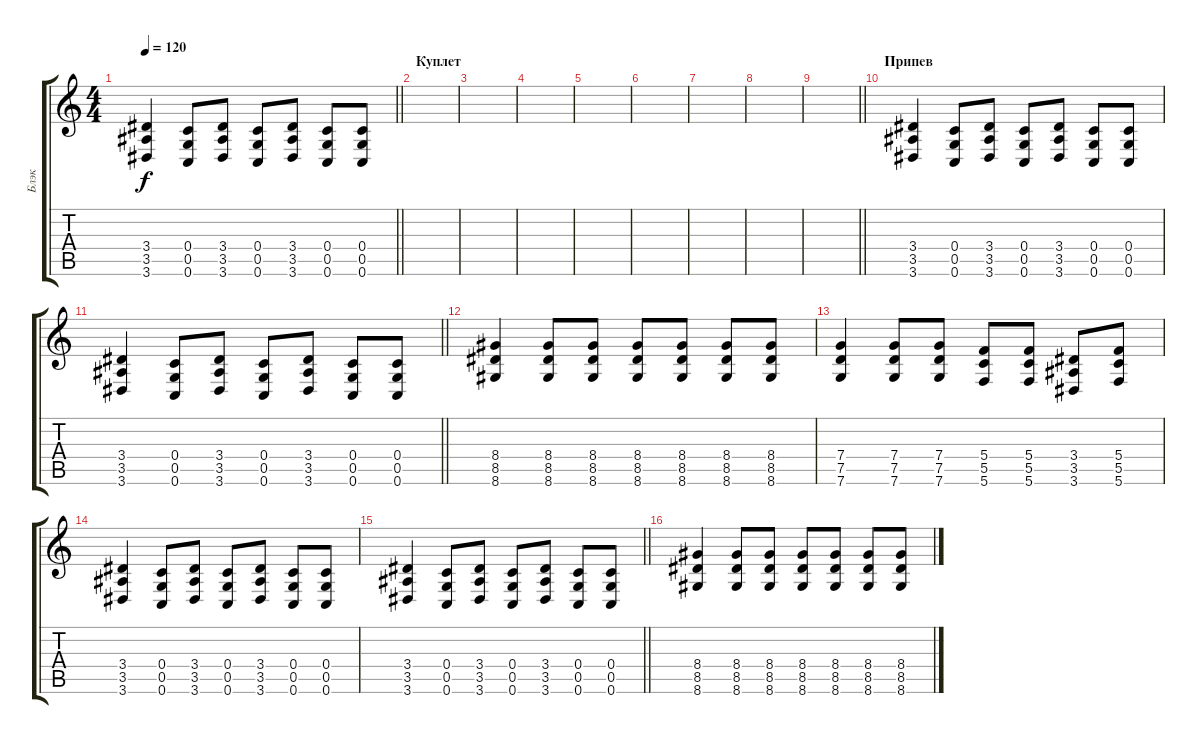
\track ("Блэк" "Блэк") {instrument distortionguitar}
\staff {score tabs}
\tuning (D4 A3 F3 C3 G2 C2) {hide}
\ts (4 4)
\tempo 120
\clef g2
\barLineRight lightlight
\ks c
(3.4 3.5 3.6).4{dy f} (0.4 0.5 0.6).8 (3.4 3.5 3.6).8 (0.4 0.5 0.6).8 (3.4 3.5 3.6).8 (0.4 0.5 0.6).8 (0.4 0.5 0.6).8 |
\section ("" "Куплет ")
|
|
|
|
|
|
|
\barLineRight lightlight
|
\section ("" "Припев")
(3.4 3.5 3.6).4 (0.4 0.5 0.6).8 (3.4 3.5 3.6).8 (0.4 0.5 0.6).8 (3.4 3.5 3.6).8 (0.4 0.5 0.6).8 (0.4 0.5 0.6).8 |
\barLineRight lightlight
(3.4 3.5 3.6).4 (0.4 0.5 0.6).8 (3.4 3.5 3.6).8 (0.4 0.5 0.6).8 (3.4 3.5 3.6).8 (0.4 0.5 0.6).8 (0.4 0.5 0.6).8 |
(8.4 8.5 8.6).4 (8.4 8.5 8.6).8 (8.4 8.5 8.6).8 (8.4 8.5 8.6).8 (8.4 8.5 8.6).8 (8.4 8.5 8.6).8 (8.4 8.5 8.6).8 |
(7.4 7.5 7.6).4 (7.4 7.5 7.6).8 (7.4 7.5 7.6).8 (5.4 5.5 5.6).8 (5.4 5.5 5.6).8 (3.4 3.5 3.6).8 (5.4 5.5 5.6).8 |
(3.4 3.5 3.6).4 (0.4 0.5 0.6).8 (3.4 3.5 3.6).8 (0.4 0.5 0.6).8 (3.4 3.5 3.6).8 (0.4 0.5 0.6).8 (0.4 0.5 0.6).8 |
\barLineRight lightlight
(3.4 3.5 3.6).4 (0.4 0.5 0.6).8 (3.4 3.5 3.6).8 (0.4 0.5 0.6).8 (3.4 3.5 3.6).8 (0.4 0.5 0.6).8 (0.4 0.5 0.6).8 |
(8.4 8.5 8.6).4 (8.4 8.5 8.6).8 (8.4 8.5 8.6).8 (8.4 8.5 8.6).8 (8.4 8.5 8.6).8 (8.4 8.5 8.6).8 (8.4 8.5 8.6).8
